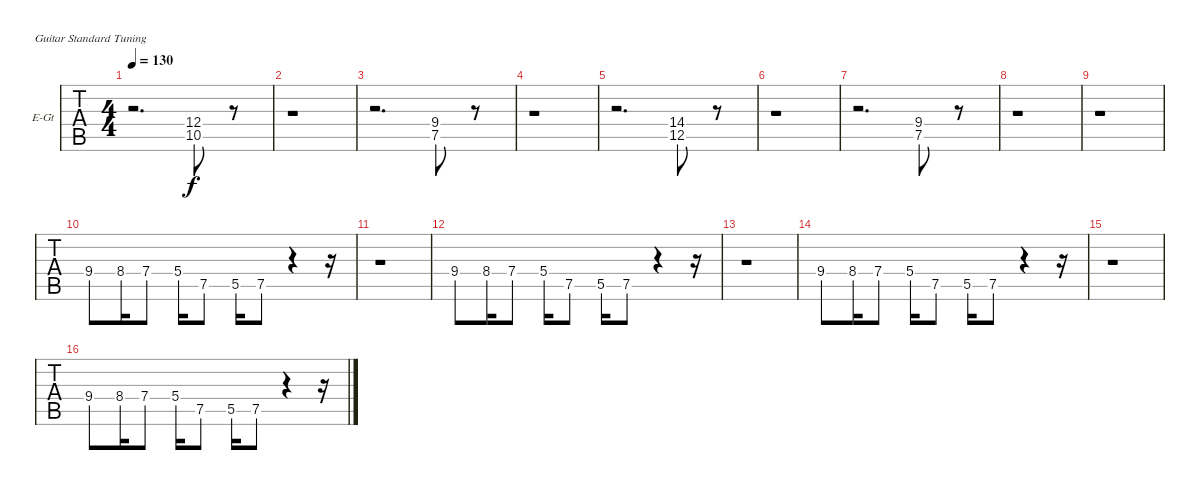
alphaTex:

\bracketExtendMode groupsimilarinstruments
\firstSystemTrackNameOrientation horizontal
\otherSystemsTrackNameOrientation horizontal
\track ("Guitar" "E-Gt") {instrument distortionguitar}
\staff {tabs}
\tuning (E4 B3 G3 D3 A2 E2)
\ts (4 4)
\tempo 130
\clef g2
\ks c
r.2{d dy f} (12.4 10.5).8 r.8 |
r.1 |
r.2{d} (9.4 7.5).8 r.8 |
r.1 |
r.2{d} (14.4 12.5).8 r.8 |
r.1 |
r.2{d} (9.4 7.5).8 r.8 |
r.1 |
r.1 |
9.4.8 8.4.16 7.4.8 5.4.16 7.5.8 5.5.16 7.5.8 r.4 r.16 |
r.1 |
9.4.8 8.4.16 7.4.8 5.4.16 7.5.8 5.5.16 7.5.8 r.4 r.16 |
r.1 |
9.4.8 8.4.16 7.4.8 5.4.16 7.5.8 5.5.16 7.5.8 r.4 r.16 |
r.1 |
9.4.8 8.4.16 7.4.8 5.4.16 7.5.8 5.5.16 7.5.8 r.4 r.16
